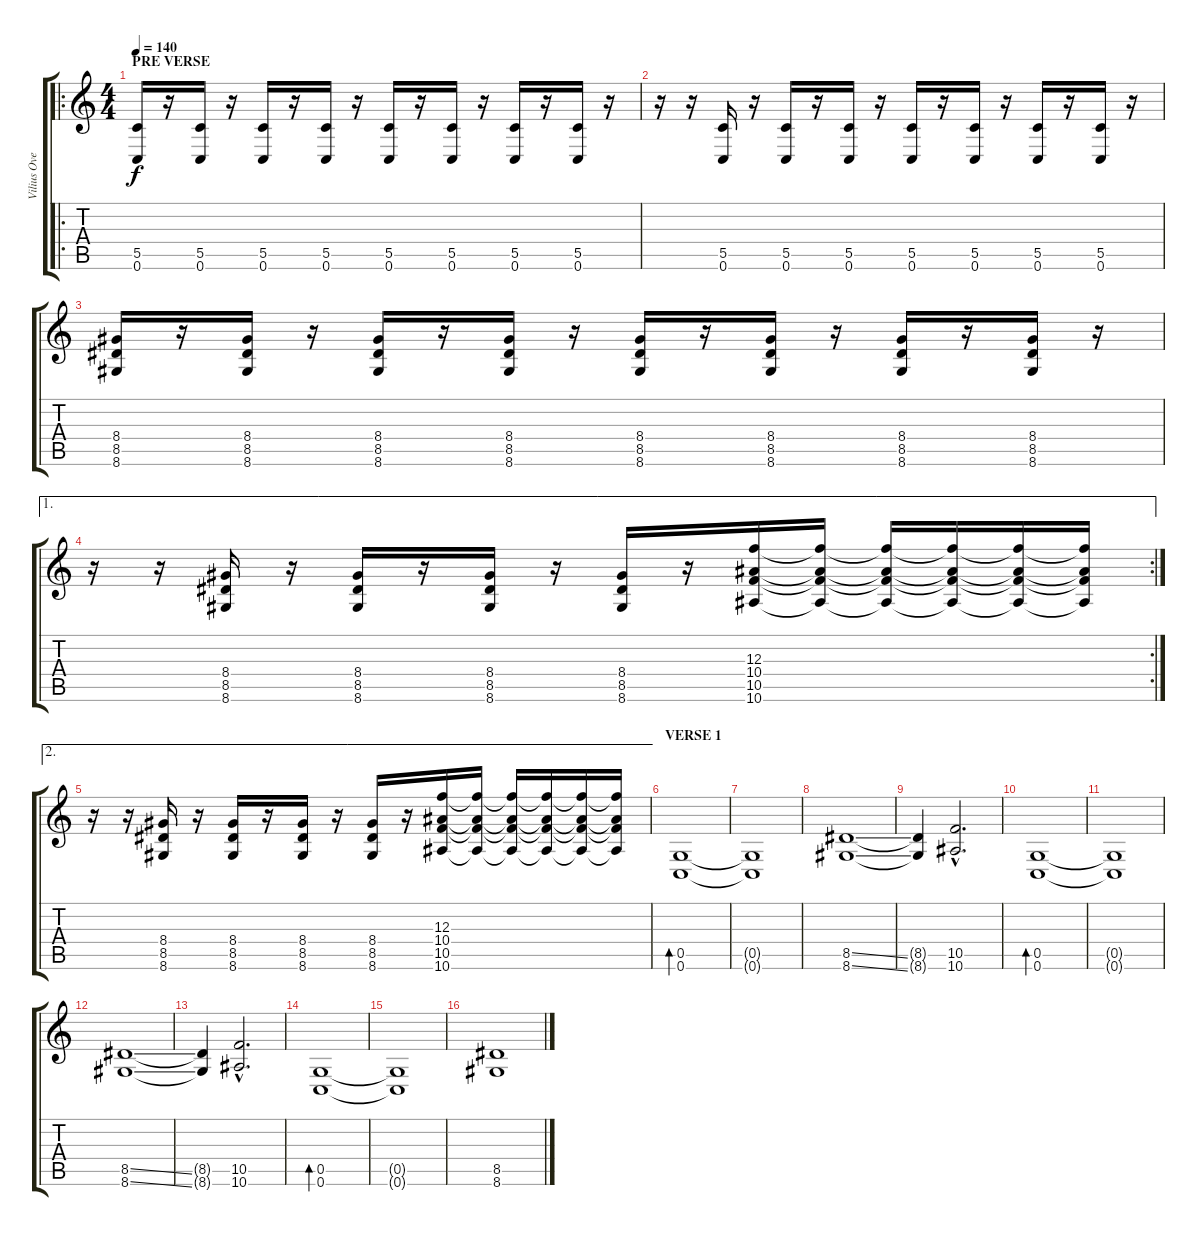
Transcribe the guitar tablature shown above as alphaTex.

\track ("Vilius Overdub" "Vilius Ove") {instrument distortionguitar}
\staff {score tabs}
\tuning (D4 A3 F3 C3 G2 C2) {hide}
\ro
\ts (4 4)
\section ("" "PRE VERSE")
\tempo 140
\clef g2
\ks c
(5.5 0.6).16{dy f} r.16 (5.5 0.6).16 r.16 (5.5 0.6).16 r.16 (5.5 0.6).16 r.16 (5.5 0.6).16 r.16 (5.5 0.6).16 r.16 (5.5 0.6).16 r.16 (5.5 0.6).16 r.16 |
r.16 r.16 (5.5 0.6).16 r.16 (5.5 0.6).16 r.16 (5.5 0.6).16 r.16 (5.5 0.6).16 r.16 (5.5 0.6).16 r.16 (5.5 0.6).16 r.16 (5.5 0.6).16 r.16 |
(8.4 8.5 8.6).16 r.16 (8.4 8.5 8.6).16 r.16 (8.4 8.5 8.6).16 r.16 (8.4 8.5 8.6).16 r.16 (8.4 8.5 8.6).16 r.16 (8.4 8.5 8.6).16 r.16 (8.4 8.5 8.6).16 r.16 (8.4 8.5 8.6).16 r.16 |
\ae 1
\rc 2
r.16 r.16 (8.4 8.5 8.6).16 r.16 (8.4 8.5 8.6).16 r.16 (8.4 8.5 8.6).16 r.16 (8.4 8.5 8.6).16 r.16 (12.3 10.4 10.5 10.6).16 (12.3{t} 10.4{t} 10.5{t} 10.6{t}).16 (12.3{t} 10.4{t} 10.5{t} 10.6{t}).16 (12.3{t} 10.4{t} 10.5{t} 10.6{t}).16 (12.3{t} 10.4{t} 10.5{t} 10.6{t}).16 (12.3{t} 10.4{t} 10.5{t} 10.6{t}).16 |
\ae 2
r.16 r.16 (8.4 8.5 8.6).16 r.16 (8.4 8.5 8.6).16 r.16 (8.4 8.5 8.6).16 r.16 (8.4 8.5 8.6).16 r.16 (12.3 10.4 10.5 10.6).16 (12.3{t} 10.4{t} 10.5{t} 10.6{t}).16 (12.3{t} 10.4{t} 10.5{t} 10.6{t}).16 (12.3{t} 10.4{t} 10.5{t} 10.6{t}).16 (12.3{t} 10.4{t} 10.5{t} 10.6{t}).16 (12.3{t} 10.4{t} 10.5{t} 10.6{t}).16 |
\section ("" "VERSE 1")
(0.5 0.6).1{bd 120 instrument electricguitarjazz} |
(0.5{t} 0.6{t}).1 |
(8.5{ss} 8.6{ss}).1 |
(8.5{t} 8.6{t}).4 (10.5{hac} 10.6{hac}).2{d} |
(0.5 0.6).1{bd 120 instrument electricguitarjazz} |
(0.5{t} 0.6{t}).1 |
(8.5{ss} 8.6{ss}).1 |
(8.5{t} 8.6{t}).4 (10.5{hac} 10.6{hac}).2{d} |
(0.5 0.6).1{bd 120 instrument electricguitarjazz} |
(0.5{t} 0.6{t}).1 |
(8.5{ss} 8.6{ss}).1
